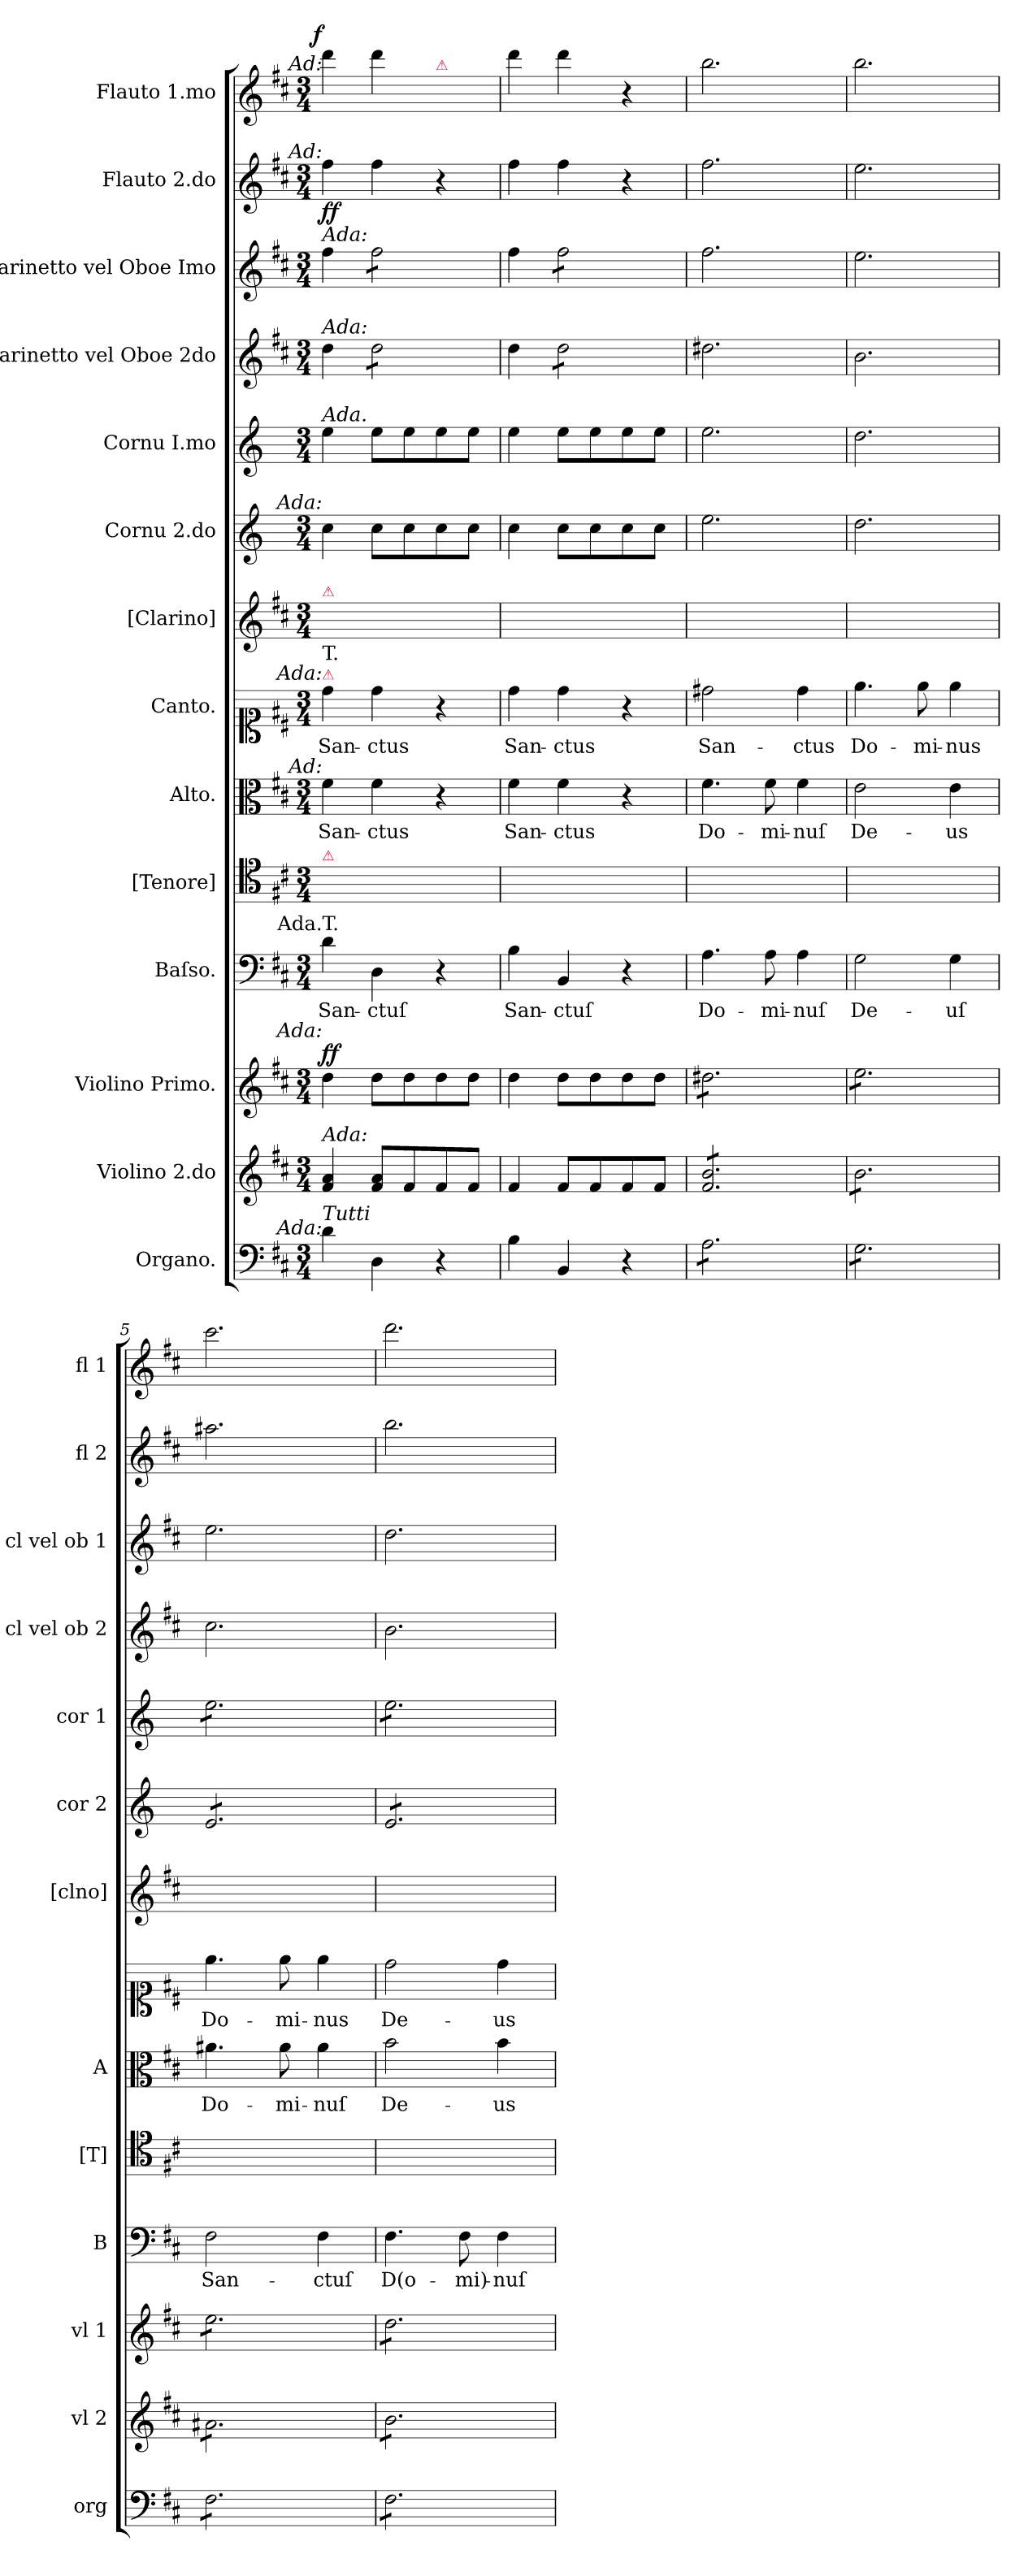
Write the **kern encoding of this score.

**kern	**kern	**dynam	**kern	**dynam	**kern	**text	**kern	**kern	**text	**kern	**text	**kern	**kern	**dynam	**kern	**kern	**kern	**kern	**dynam	**kern	**dynam
*part14	*part13	*part13	*part12	*part12	*part11	*part11	*part10	*part9	*part9	*part8	*part8	*part7	*part6	*part6	*part5	*part4	*part3	*part2	*part2	*part1	*part1
*staff14	*staff13	*staff13	*staff12	*staff12	*staff11	*staff11	*staff10	*staff9	*staff9	*staff8	*staff8	*staff7	*staff6	*staff6	*staff5	*staff4	*staff3	*staff2	*staff2	*staff1	*staff1
*I"Organo.	*I"Violino 2.do	*	*I"Violino Primo.	*	*I"Baſso.	*	*I"[Tenore]	*I"Alto.	*	*I"Canto.	*	*I"[Clarino]	*I"Cornu 2.do	*	*I"Cornu I.mo	*I"Clarinetto vel Oboe 2do	*I"Clarinetto vel Oboe Imo	*I"Flauto 2.do	*	*I"Flauto 1.mo	*
*I'org	*I'vl 2	*	*I'vl 1	*	*I'B	*	*I'[T]	*I'A	*	*	*	*I'[clno]	*I'cor 2	*	*I'cor 1	*I'cl vel ob 2	*I'cl vel ob 1	*I'fl 2	*	*I'fl 1	*
*clefF4	*clefG2	*	*clefG2	*	*clefF4	*	*clefC4	*clefC3	*	*clefC1	*	*clefG2	*clefG2	*	*clefG2	*clefG2	*clefG2	*clefG2	*	*clefG2	*
*	*	*	*	*	*	*	*	*	*	*	*	*	*ITrd6c10	*	*ITrd6c10	*	*	*	*	*	*
*k[f#c#]	*k[f#c#]	*	*k[f#c#]	*	*k[f#c#]	*	*k[f#c#]	*k[f#c#]	*	*k[f#c#]	*	*k[f#c#]	*k[f#c#]	*	*k[f#c#]	*k[f#c#]	*k[f#c#]	*k[f#c#]	*	*k[f#c#]	*
*D:	*D:	*	*D:	*	*D:	*	*D:	*D:	*	*D:	*	*D:	*	*	*	*D:	*D:	*D:	*	*D:	*
*M3/4	*M3/4	*	*M3/4	*	*M3/4	*	*M3/4	*M3/4	*	*M3/4	*	*M3/4	*M3/4	*	*M3/4	*M3/4	*M3/4	*M3/4	*	*M3/4	*
=1	=1	=1	=1	=1	=1	=1	=1	=1	=1	=1	=1	=1	=1	=1	=1	=1	=1	=1	=1	=1	=1
!	!	!	!	!	!	!	!	!	!	!	!	!	!	!	!	!	!	!	!	!LO:TX:a:i:rj:t=Ad&colon;	!
!	!	!	!	!	!	!	!	!	!	!	!	!	!	!	!	!	!	!LO:TX:a:i:rj:t=Ad&colon;	!	!	!
!	!	!	!	!	!	!	!	!	!	!	!	!	!	!	!	!	!LO:TX:a:i:t=Ada&colon;	!	!	!	!
!	!	!	!	!	!	!	!	!	!	!	!	!	!	!	!	!LO:TX:a:i:t=Ada&colon;	!	!	!	!	!
!	!	!	!	!	!	!	!	!	!	!	!	!	!	!	!LO:TX:a:i:t=Ada.	!	!	!	!	!	!
!	!	!	!	!	!	!	!	!	!	!	!	!	!LO:TX:a:i:rj:t=Ada&colon;	!	!	!	!	!	!	!	!
!	!	!	!	!	!	!	!	!	!	!	!	!LO:TX:a:color=crimson:t=⚠	!	!	!	!	!	!	!	!	!
!	!	!	!	!	!	!	!	!	!	!LO:TX:a:color=crimson:t=⚠	!	!	!	!	!	!	!	!	!	!	!
!	!	!	!	!	!	!	!	!	!	!LO:TX:a:t=T.	!	!	!	!	!	!	!	!	!	!	!
!	!	!	!	!	!	!	!	!	!	!LO:TX:a:i:rj:t=Ada&colon;	!	!	!	!	!	!	!	!	!	!	!
!	!	!	!	!	!	!	!	!LO:TX:a:i:rj:t=Ad&colon;	!	!	!	!	!	!	!	!	!	!	!	!	!
!	!	!	!	!	!	!	!LO:TX:a:color=crimson:t=⚠	!	!	!	!	!	!	!	!	!	!	!	!	!	!
!	!	!	!	!	!LO:TX:a:t=T.	!	!	!	!	!	!	!	!	!	!	!	!	!	!	!	!
!	!	!	!	!	!LO:TX:a:rj:t=Ada.	!	!	!	!	!	!	!	!	!	!	!	!	!	!	!	!
!	!	!	!LO:TX:a:i:rj:t=Ada&colon;	!	!	!	!	!	!	!	!	!	!	!	!	!	!	!	!	!	!
!	!LO:TX:a:i:t=Ada&colon;	!	!	!	!	!	!	!	!	!	!	!	!	!	!	!	!	!	!	!	!
!LO:TX:a:i:t=Tutti	!	!	!	!	!	!	!	!	!	!	!	!	!	!	!	!	!	!	!	!	!
!LO:TX:a:i:rj:t=Ada&colon;	!	!	!	!	!	!	!	!	!	!	!	!	!	!	!	!	!	!	!	!	!
!	!	!	!	!LO:DY:a	!	!	!	!	!	!	!	!	!	!LO:DY:a	!	!	!	!	!	!	!LO:DY:a:rj
4d\	4f#/ 4a/	.	4dd\	ff.	4d\	San-	2.ryy	4f#\	San-	4dd\	San-	2.ryy	4d\	for&colon;	4f#\	4dd\	4ff#\	4ff#\	ff	4ddd\	f.
!	!	!LO:DY:a	!	!	!	!	!	!	!	!	!	!	!	!	!	!	!	!	!	!	!
*	*	*	*	*	*	*	*	*	*	*	*	*	*	*	*	*tremolo	*	*	*	*	*
*	*	*	*	*	*	*	*	*	*	*	*	*	*	*	*	*	*tremolo	*	*	*	*
4D\	8f#/ 8a/L	ffor&colon;	8dd\L	.	4D\	-ctuſ	.	4f#\	-ctus	4dd\	-ctus	.	8d\L	.	8f#\L	8dd\L	8ff#\L	4ff#\	.	4ddd\	.
.	8f#/	.	8dd\	.	.	.	.	.	.	.	.	.	8d\	.	8f#\	8dd\	8ff#\	.	.	.	.
!	!	!	!	!	!	!	!	!	!	!	!	!	!	!	!	!	!	!	!	!LO:TX:a:color=crimson:t=⚠	!
4r	8f#/	.	8dd\	.	4r	.	.	4r	.	4r	.	.	8d\	.	8f#\	8dd\	8ff#\	4r	.	4ryy	.
.	8f#/J	.	8dd\J	.	.	.	.	.	.	.	.	.	8d\J	.	8f#\J	8dd\J	8ff#\J	.	.	.	.
*	*	*	*	*	*	*	*	*	*	*	*	*	*	*	*	*	*Xtremolo	*	*	*	*
*	*	*	*	*	*	*	*	*	*	*	*	*	*	*	*	*Xtremolo	*	*	*	*	*
=2	=2	=2	=2	=2	=2	=2	=2	=2	=2	=2	=2	=2	=2	=2	=2	=2	=2	=2	=2	=2	=2
!	!	!	!	!	!	!LO:LY:i	!	!	!LO:LY:i	!	!LO:LY:i	!	!	!	!	!	!	!	!	!	!
4B\	4f#/	.	4dd\	.	4B\	San-	2.ryy	4f#\	San-	4dd\	San-	2.ryy	4d\	.	4f#\	4dd\	4ff#\	4ff#\	.	4ddd\	.
!	!	!	!	!	!	!LO:LY:i	!	!	!LO:LY:i	!	!LO:LY:i	!	!	!	!	!	!	!	!	!	!
*	*	*	*	*	*	*	*	*	*	*	*	*	*	*	*	*tremolo	*	*	*	*	*
*	*	*	*	*	*	*	*	*	*	*	*	*	*	*	*	*	*tremolo	*	*	*	*
4BB/	8f#/L	.	8dd\L	.	4BB/	-ctuſ	.	4f#\	-ctus	4dd\	-ctus	.	8d\L	.	8f#\L	8dd\L	8ff#\L	4ff#\	.	4ddd\	.
.	8f#/	.	8dd\	.	.	.	.	.	.	.	.	.	8d\	.	8f#\	8dd\	8ff#\	.	.	.	.
4r	8f#/	.	8dd\	.	4r	.	.	4r	.	4r	.	.	8d\	.	8f#\	8dd\	8ff#\	4r	.	4r	.
.	8f#/J	.	8dd\J	.	.	.	.	.	.	.	.	.	8d\J	.	8f#\J	8dd\J	8ff#\J	.	.	.	.
*	*	*	*	*	*	*	*	*	*	*	*	*	*	*	*	*	*Xtremolo	*	*	*	*
*	*	*	*	*	*	*	*	*	*	*	*	*	*	*	*	*Xtremolo	*	*	*	*	*
=3	=3	=3	=3	=3	=3	=3	=3	=3	=3	=3	=3	=3	=3	=3	=3	=3	=3	=3	=3	=3	=3
!	!	!	!	!	!	!	!	!	!	!	!LO:LY:i	!	!	!	!	!	!	!	!	!	!
*tremolo	*	*	*	*	*	*	*	*	*	*	*	*	*	*	*	*	*	*	*	*	*
*	*tremolo	*	*	*	*	*	*	*	*	*	*	*	*	*	*	*	*	*	*	*	*
*	*	*	*tremolo	*	*	*	*	*	*	*	*	*	*	*	*	*	*	*	*	*	*
8A\L	8f#/ 8b/L	.	8dd#X\L	.	4.A\	Do-	2.ryy	4.f#\	Do-	2dd#X\	San-	2.ryy	2.f#\	.	2.f#\	2.dd#X\	2.ff#\	2.ff#\	.	2.bb\	.
8A\	8f#/ 8b/	.	8dd#X\	.	.	.	.	.	.	.	.	.	.	.	.	.	.	.	.	.	.
8A\	8f#/ 8b/	.	8dd#X\	.	.	.	.	.	.	.	.	.	.	.	.	.	.	.	.	.	.
8A\	8f#/ 8b/	.	8dd#X\	.	8A\	-mi-	.	8f#\	-mi-	.	.	.	.	.	.	.	.	.	.	.	.
!	!	!	!	!	!	!	!	!	!	!	!LO:LY:i	!	!	!	!	!	!	!	!	!	!
8A\	8f#/ 8b/	.	8dd#X\	.	4A\	-nuſ	.	4f#\	-nuſ	4dd#\	-ctus	.	.	.	.	.	.	.	.	.	.
8A\J	8f#/ 8b/J	.	8dd#X\J	.	.	.	.	.	.	.	.	.	.	.	.	.	.	.	.	.	.
=4	=4	=4	=4	=4	=4	=4	=4	=4	=4	=4	=4	=4	=4	=4	=4	=4	=4	=4	=4	=4	=4
8G\L	8b\L	.	8ee\L	.	2G\	De-	2.ryy	2e\	De-	4.ee\	Do-	2.ryy	2.e\	.	2.e\	2.b\	2.ee\	2.ee\	.	2.bb\	.
8G\	8b\	.	8ee\	.	.	.	.	.	.	.	.	.	.	.	.	.	.	.	.	.	.
8G\	8b\	.	8ee\	.	.	.	.	.	.	.	.	.	.	.	.	.	.	.	.	.	.
8G\	8b\	.	8ee\	.	.	.	.	.	.	8ee\	-mi-	.	.	.	.	.	.	.	.	.	.
8G\	8b\	.	8ee\	.	4G\	-uſ	.	4e\	-us	4ee\	-nus	.	.	.	.	.	.	.	.	.	.
8G\J	8b\J	.	8ee\J	.	.	.	.	.	.	.	.	.	.	.	.	.	.	.	.	.	.
=5	=5	=5	=5	=5	=5	=5	=5	=5	=5	=5	=5	=5	=5	=5	=5	=5	=5	=5	=5	=5	=5
!	!	!	!	!	!	!	!	!	!LO:LY:i	!	!LO:LY:i	!	!	!	!	!	!	!	!	!	!
*	*	*	*	*	*	*	*	*	*	*	*	*	*tremolo	*	*	*	*	*	*	*	*
*	*	*	*	*	*	*	*	*	*	*	*	*	*	*	*tremolo	*	*	*	*	*	*
8F#\L	8a#X\L	.	8ee\L	.	2F#\	San-	2.ryy	4.a#X\	Do-	4.ee\	Do-	2.ryy	8F#/L	.	8f#\L	2.cc#\	2.ee\	2.aa#X\	.	2.ccc#\	.
8F#\	8a#X\	.	8ee\	.	.	.	.	.	.	.	.	.	8F#/	.	8f#\	.	.	.	.	.	.
8F#\	8a#X\	.	8ee\	.	.	.	.	.	.	.	.	.	8F#/	.	8f#\	.	.	.	.	.	.
!	!	!	!	!	!	!	!	!	!LO:LY:i	!	!LO:LY:i	!	!	!	!	!	!	!	!	!	!
8F#\	8a#X\	.	8ee\	.	.	.	.	8a#\	-mi-	8ee\	-mi-	.	8F#/	.	8f#\	.	.	.	.	.	.
!	!	!	!	!	!	!	!	!	!LO:LY:i	!	!LO:LY:i	!	!	!	!	!	!	!	!	!	!
8F#\	8a#X\	.	8ee\	.	4F#\	-ctuſ	.	4a#\	-nuſ	4ee\	-nus	.	8F#/	.	8f#\	.	.	.	.	.	.
8F#\J	8a#X\J	.	8ee\J	.	.	.	.	.	.	.	.	.	8F#/J	.	8f#\J	.	.	.	.	.	.
=6	=6	=6	=6	=6	=6	=6	=6	=6	=6	=6	=6	=6	=6	=6	=6	=6	=6	=6	=6	=6	=6
!	!	!	!	!	!	!	!	!	!LO:LY:i	!	!	!	!	!	!	!	!	!	!	!	!
8F#\L	8b\L	.	8dd\L	.	4.F#\	D(o-	2.ryy	2b\	De-	2dd\	De-	2.ryy	8F#/L	.	8f#\L	2.b\	2.dd\	2.bb\	.	2.ddd\	.
8F#\	8b\	.	8dd\	.	.	.	.	.	.	.	.	.	8F#/	.	8f#\	.	.	.	.	.	.
8F#\	8b\	.	8dd\	.	.	.	.	.	.	.	.	.	8F#/	.	8f#\	.	.	.	.	.	.
8F#\	8b\	.	8dd\	.	8F#\	-mi)-	.	.	.	.	.	.	8F#/	.	8f#\	.	.	.	.	.	.
!	!	!	!	!	!	!	!	!	!LO:LY:i	!	!	!	!	!	!	!	!	!	!	!	!
8F#\	8b\	.	8dd\	.	4F#\	-nuſ	.	4b\	-us	4dd\	-us	.	8F#/	.	8f#\	.	.	.	.	.	.
8F#\J	8b\J	.	8dd\J	.	.	.	.	.	.	.	.	.	8F#/J	.	8f#\J	.	.	.	.	.	.
*	*	*	*	*	*	*	*	*	*	*	*	*	*	*	*Xtremolo	*	*	*	*	*	*
*	*	*	*	*	*	*	*	*	*	*	*	*	*Xtremolo	*	*	*	*	*	*	*	*
*	*	*	*Xtremolo	*	*	*	*	*	*	*	*	*	*	*	*	*	*	*	*	*	*
*	*Xtremolo	*	*	*	*	*	*	*	*	*	*	*	*	*	*	*	*	*	*	*	*
*Xtremolo	*	*	*	*	*	*	*	*	*	*	*	*	*	*	*	*	*	*	*	*	*
=	=	=	=	=	=	=	=	=	=	=	=	=	=	=	=	=	=	=	=	=	=
*-	*-	*-	*-	*-	*-	*-	*-	*-	*-	*-	*-	*-	*-	*-	*-	*-	*-	*-	*-	*-	*-
